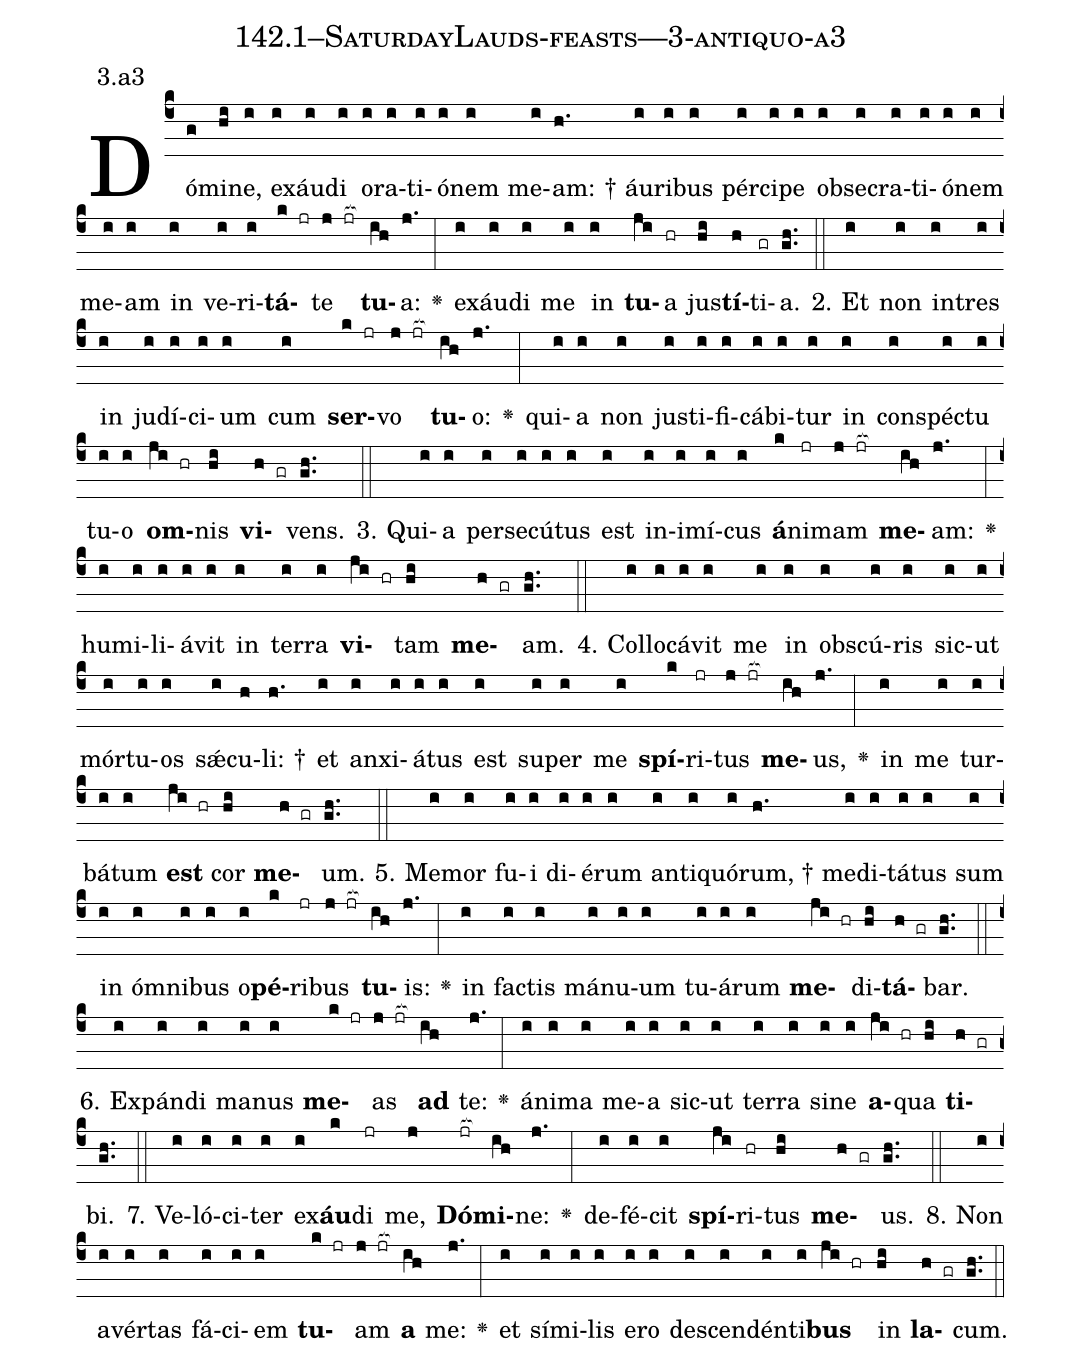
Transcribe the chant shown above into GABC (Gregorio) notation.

name: 142.1--SaturdayLauds-feasts---3-antiquo-a3;
annotation: 3.a3;
%%
(c4)Dó(g)mi(hi)ne,(i) ex(i)áu(i)di(i) o(i)ra(i)ti(i)ó(i)nem(i) me(i)am: †(h.) áu(i)ri(i)bus(i) pér(i)ci(i)pe(i) ob(i)se(i)cra(i)ti(i)ó(i)nem(i) me(i)am(i) in(i) ve(i)ri(i)<b>tá</b>(k jr)te(j jr[ocb:1{]) <b>tu</b>(ih[ocb:0}])a:(j.) <v>\greheightstar</v>(:) ex(i)áu(i)di(i) me(i) in(i) <b>tu</b>(ji)a(hr) jus(hi)<b>tí</b>(h)ti(gr)a.(gh..) (::)
2. Et(i) non(i) in(i)tres(i) in(i) ju(i)dí(i)ci(i)um(i) cum(i) <b>ser</b>(k jr)vo(j jr[ocb:1{]) <b>tu</b>(ih[ocb:0}])o:(j.) <v>\greheightstar</v>(:) qui(i)a(i) non(i) jus(i)ti(i)fi(i)cá(i)bi(i)tur(i) in(i) con(i)spéc(i)tu(i) tu(i)o(i) <b>om</b>(ji hr)nis(hi) <b>vi</b>(h gr)vens.(gh..) (::)
3. Qui(i)a(i) per(i)se(i)cú(i)tus(i) est(i) in(i)i(i)mí(i)cus(i) <b>á</b>(k)ni(jr)mam(j jr[ocb:1{]) <b>me</b>(ih[ocb:0}])am:(j.) <v>\greheightstar</v>(:) hu(i)mi(i)li(i)á(i)vit(i) in(i) ter(i)ra(i) <b>vi</b>(ji hr)tam(hi) <b>me</b>(h gr)am.(gh..) (::)
4. Col(i)lo(i)cá(i)vit(i) me(i) in(i) obs(i)cú(i)ris(i) sic(i)ut(i) mór(i)tu(i)os(i) sǽ(i)cu(h)li: †(h.) et(i) an(i)xi(i)á(i)tus(i) est(i) su(i)per(i) me(i) <b>spí</b>(k)ri(jr)tus(j jr[ocb:1{]) <b>me</b>(ih[ocb:0}])us,(j.) <v>\greheightstar</v>(:) in(i) me(i) tur(i)bá(i)tum(i) <b>est</b>(ji hr) cor(hi) <b>me</b>(h gr)um.(gh..) (::)
5. Me(i)mor(i) fu(i)i(i) di(i)é(i)rum(i) an(i)ti(i)quó(i)rum, †(h.) me(i)di(i)tá(i)tus(i) sum(i) in(i) óm(i)ni(i)bus(i) o(i)<b>pé</b>(k)ri(jr)bus(j jr[ocb:1{]) <b>tu</b>(ih[ocb:0}])is:(j.) <v>\greheightstar</v>(:) in(i) fac(i)tis(i) má(i)nu(i)um(i) tu(i)á(i)rum(i) <b>me</b>(ji hr)di(hi)<b>tá</b>(h gr)bar.(gh..) (::)
6. Ex(i)pán(i)di(i) ma(i)nus(i) <b>me</b>(k jr)as(j jr[ocb:1{]) <b>ad</b>(ih[ocb:0}]) te:(j.) <v>\greheightstar</v>(:) á(i)ni(i)ma(i) me(i)a(i) sic(i)ut(i) ter(i)ra(i) si(i)ne(i) <b>a</b>(ji hr)qua(hi) <b>ti</b>(h gr)bi.(gh..) (::)
7. Ve(i)ló(i)ci(i)ter(i) ex(i)<b>áu</b>(k)di(jr) me,(j) <b>Dó</b>(jr[ocb:1{])<b>mi</b>(ih[ocb:0}])ne:(j.) <v>\greheightstar</v>(:) de(i)fé(i)cit(i) <b>spí</b>(ji)ri(hr)tus(hi) <b>me</b>(h gr)us.(gh..) (::)
8. Non(i) a(i)vér(i)tas(i) fá(i)ci(i)em(i) <b>tu</b>(k jr)am(j jr[ocb:1{]) <b>a</b>(ih[ocb:0}]) me:(j.) <v>\greheightstar</v>(:) et(i) sí(i)mi(i)lis(i) e(i)ro(i) de(i)scen(i)dén(i)ti(i)<b>bus</b>(ji hr) in(hi) <b>la</b>(h gr)cum.(gh..) (::)
